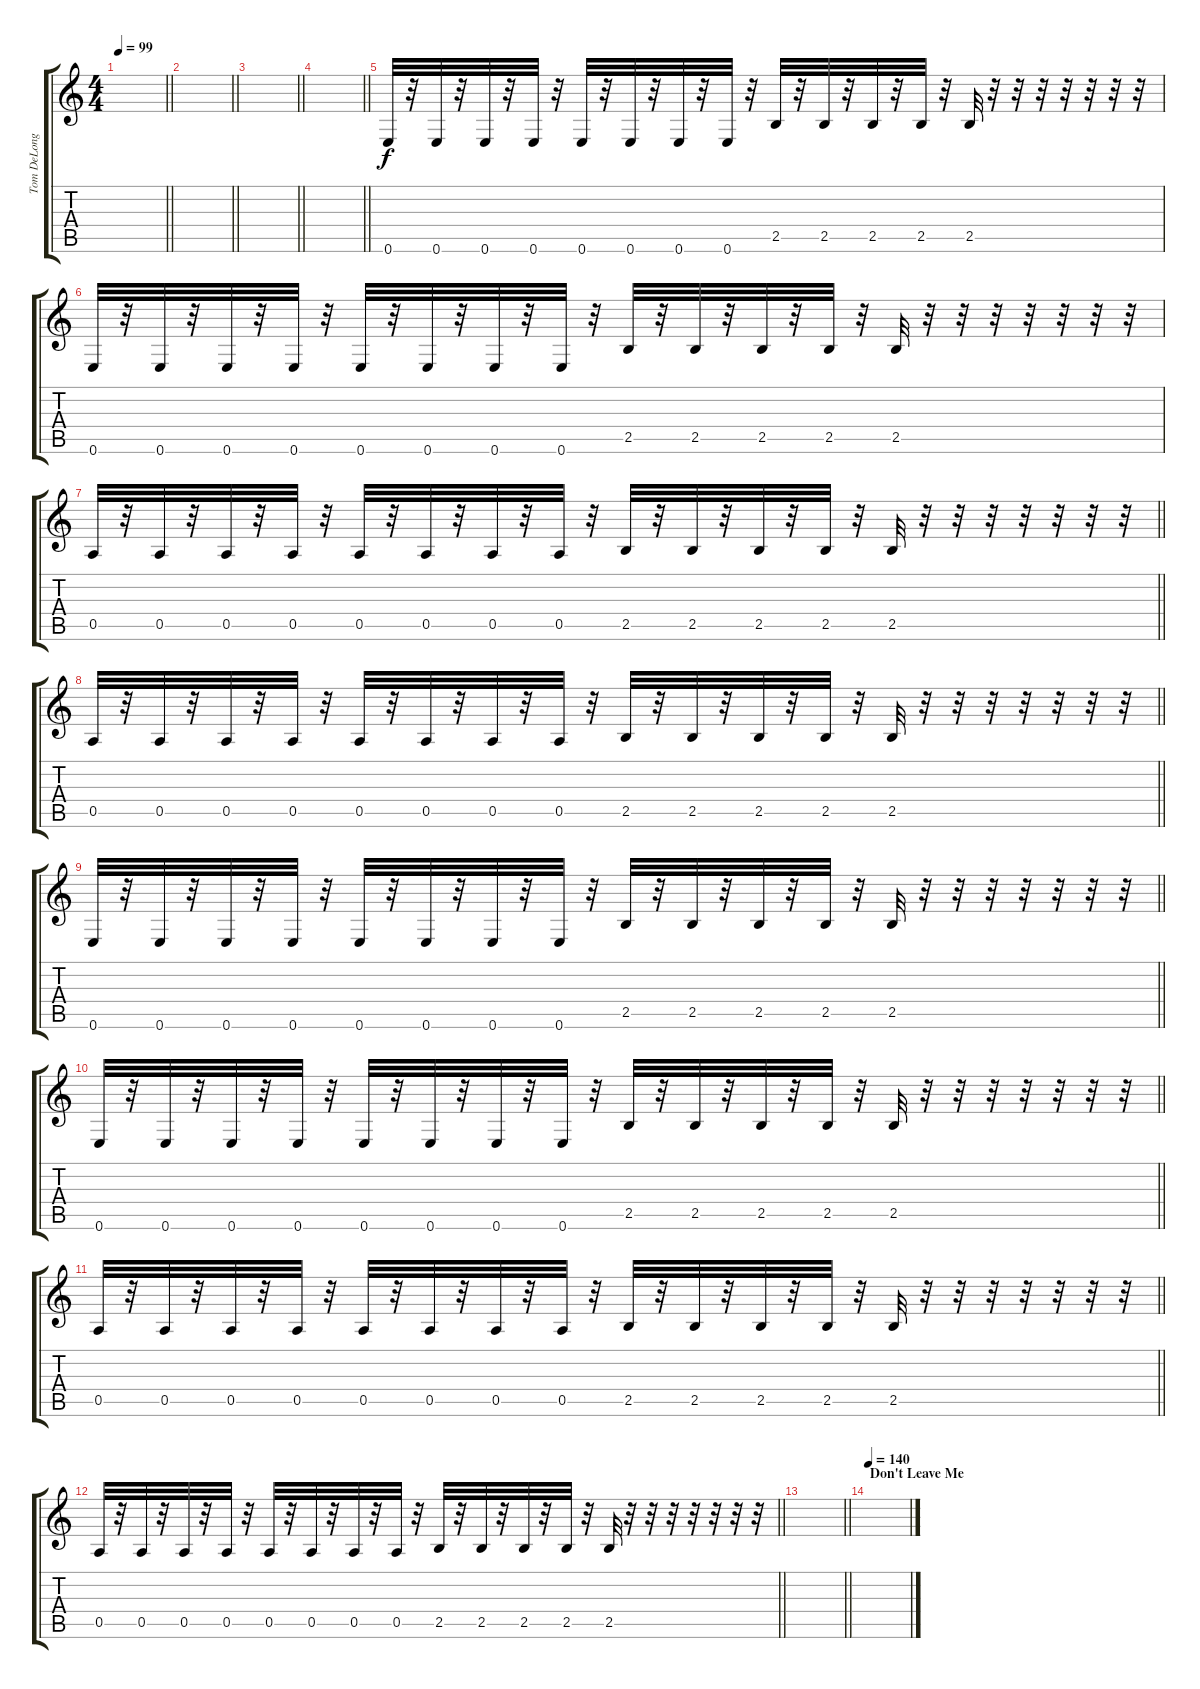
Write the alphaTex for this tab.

\track ("Tom DeLonge (Standard 2)" "Tom DeLong") {instrument distortionguitar}
\staff {score tabs}
\tuning (E4 B3 G3 D3 A2 E2) {hide}
\ts (4 4)
\tempo 99
\clef g2
\barLineRight lightlight
\ks c
|
\barLineRight lightlight
|
\barLineRight lightlight
|
\barLineRight lightlight
|
0.6.32 r.32 0.6.32 r.32 0.6.32 r.32 0.6.32 r.32 0.6.32 r.32 0.6.32 r.32 0.6.32 r.32 0.6.32 r.32 2.5.32 r.32 2.5.32 r.32 2.5.32 r.32 2.5.32 r.32 2.5.32 r.32 r.32 r.32 r.32 r.32 r.32 r.32 |
0.6.32 r.32 0.6.32 r.32 0.6.32 r.32 0.6.32 r.32 0.6.32 r.32 0.6.32 r.32 0.6.32 r.32 0.6.32 r.32 2.5.32 r.32 2.5.32 r.32 2.5.32 r.32 2.5.32 r.32 2.5.32 r.32 r.32 r.32 r.32 r.32 r.32 r.32 |
\barLineRight lightlight
0.5.32 r.32 0.5.32 r.32 0.5.32 r.32 0.5.32 r.32 0.5.32 r.32 0.5.32 r.32 0.5.32 r.32 0.5.32 r.32 2.5.32 r.32 2.5.32 r.32 2.5.32 r.32 2.5.32 r.32 2.5.32 r.32 r.32 r.32 r.32 r.32 r.32 r.32 |
\barLineRight lightlight
0.5.32 r.32 0.5.32 r.32 0.5.32 r.32 0.5.32 r.32 0.5.32 r.32 0.5.32 r.32 0.5.32 r.32 0.5.32 r.32 2.5.32 r.32 2.5.32 r.32 2.5.32 r.32 2.5.32 r.32 2.5.32 r.32 r.32 r.32 r.32 r.32 r.32 r.32 |
\barLineRight lightlight
0.6.32 r.32 0.6.32 r.32 0.6.32 r.32 0.6.32 r.32 0.6.32 r.32 0.6.32 r.32 0.6.32 r.32 0.6.32 r.32 2.5.32 r.32 2.5.32 r.32 2.5.32 r.32 2.5.32 r.32 2.5.32 r.32 r.32 r.32 r.32 r.32 r.32 r.32 |
\barLineRight lightlight
0.6.32 r.32 0.6.32 r.32 0.6.32 r.32 0.6.32 r.32 0.6.32 r.32 0.6.32 r.32 0.6.32 r.32 0.6.32 r.32 2.5.32 r.32 2.5.32 r.32 2.5.32 r.32 2.5.32 r.32 2.5.32 r.32 r.32 r.32 r.32 r.32 r.32 r.32 |
\barLineRight lightlight
0.5.32 r.32 0.5.32 r.32 0.5.32 r.32 0.5.32 r.32 0.5.32 r.32 0.5.32 r.32 0.5.32 r.32 0.5.32 r.32 2.5.32 r.32 2.5.32 r.32 2.5.32 r.32 2.5.32 r.32 2.5.32 r.32 r.32 r.32 r.32 r.32 r.32 r.32 |
\barLineRight lightlight
0.5.32 r.32 0.5.32 r.32 0.5.32 r.32 0.5.32 r.32 0.5.32 r.32 0.5.32 r.32 0.5.32 r.32 0.5.32 r.32 2.5.32 r.32 2.5.32 r.32 2.5.32 r.32 2.5.32 r.32 2.5.32 r.32 r.32 r.32 r.32 r.32 r.32 r.32 |
\barLineRight lightlight
|
\section ("" "Don't Leave Me")
\tempo 140
